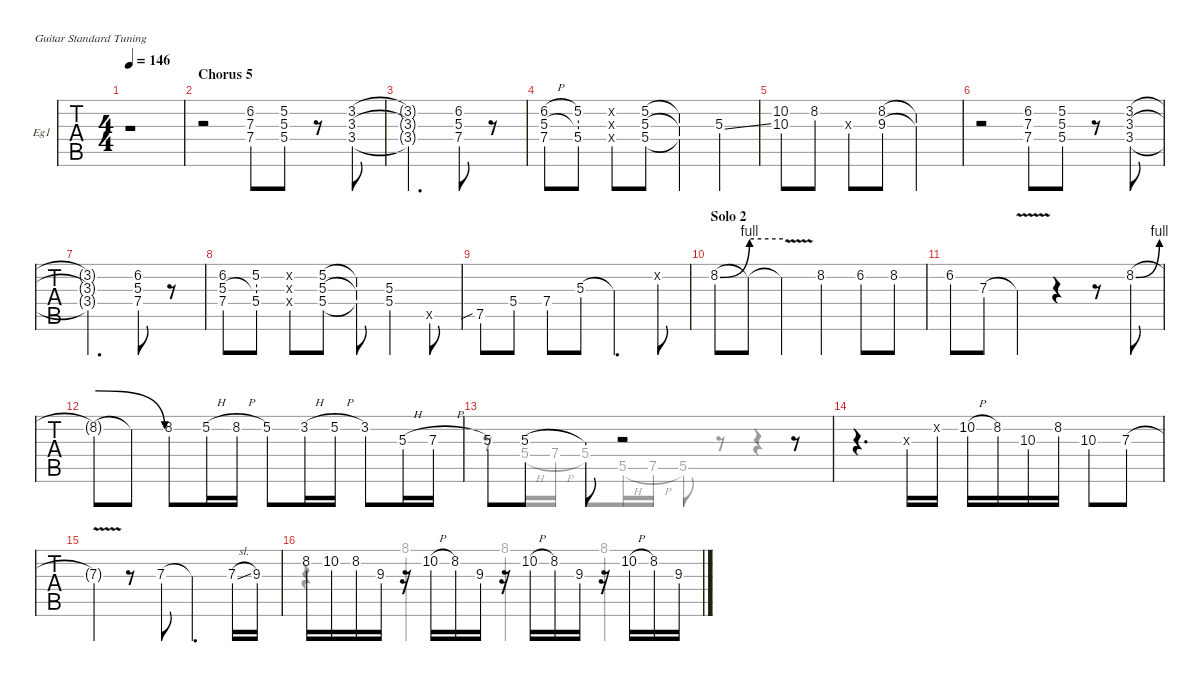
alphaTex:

\hideDynamics
\bracketExtendMode nobrackets
\firstSystemTrackNameOrientation horizontal
\otherSystemsTrackNameOrientation horizontal
\track ("Mark - Strat" "Eg1") {instrument acousticguitarnylon}
\staff {tabs}
\tuning (E4 B3 G3 D3 A2 E2)
\voice
\ts (4 4)
\tempo 146
\clef g2
\ks dminor
r.1{dy mf} |
\section ("" "Chorus 5")
r.2 (7.4{ac acc forcenatural} 7.3{ac acc forcenatural} 6.2{ac acc forcenatural}).8 (5.4{acc forcenatural} 5.3{acc forcenatural} 5.2{acc forcenatural}).8{dy mp} r.8 (3.3{acc b} 3.2{acc forcenatural} 3.4{acc forcenatural}).8 |
(3.4{t acc forcenatural} 3.3{t acc b} 3.2{t acc forcenatural}).2{d} (5.3{ac st acc forcenatural} 6.2{ac st acc forcenatural} 7.4{ac st acc forcenatural}).8{dy mf} r.8 |
(5.3{ac acc forcenatural} 6.2{h ac acc forcenatural} 7.4{h ac acc forcenatural}).8 (5.3{t acc forcenatural} 5.2{acc forcenatural} 5.4{acc forcenatural}).8 (5.2{x acc forcenatural} 5.3{x acc forcenatural} 5.4{x acc forcenatural}).8{dy mp} (5.3{acc forcenatural} 5.2{acc forcenatural} 5.4{acc forcenatural}).8{dy mf} (5.3{t acc forcenatural} 5.2{t acc forcenatural} 5.4{t acc forcenatural}).4 5.3{ss acc forcenatural}.4 |
(10.2{st acc forcenatural} 10.3{st acc forcenatural}).8 8.2{acc forcenatural}.8{dy p} 0.3{x acc forcenatural}.8 (8.2{acc forcenatural} 9.3{acc forcenatural}).8{dy mf} (8.2{t acc forcenatural} 9.3{t acc forcenatural}).2 |
r.2 (7.4{ac acc forcenatural} 7.3{ac acc forcenatural} 6.2{ac acc forcenatural}).8 (5.4{st acc forcenatural} 5.3{st acc forcenatural} 5.2{st acc forcenatural}).8 r.8 (3.4{acc forcenatural} 3.2{acc forcenatural} 3.3{acc b}).8 |
(3.3{t acc b} 3.4{t acc forcenatural} 3.2{t acc forcenatural}).2{d} (5.3{ac st acc forcenatural} 6.2{ac st acc forcenatural} 7.4{ac st acc forcenatural}).8 r.8 |
(7.4{ac acc forcenatural} 5.3{ac acc forcenatural} 6.2{ac acc forcenatural}).8 (5.4{acc forcenatural} 5.3{t acc forcenatural} 5.2{acc forcenatural}).8 (5.3{x acc forcenatural} 5.2{x acc forcenatural} 5.4{x acc forcenatural}).8 (5.3{acc forcenatural} 5.4{acc forcenatural} 5.2{acc forcenatural}).8 (5.3{t acc forcenatural} 5.2{t acc forcenatural} 5.4{t acc forcenatural}).8 (5.3{acc forcenatural} 5.4{acc forcenatural}).4{dy p} 5.5{x acc forcenatural}.8{dy mf} |
7.5{sib acc forcenatural}.8 5.4{acc forcenatural}.8 7.4{acc forcenatural}.8 5.3{acc forcenatural}.8 5.3{t acc forcenatural}.4{d} 5.2{x acc forcenatural}.8 |
\section ("" "Solo 2")
8.2{be (bend 0 0 15 4) acc forcenatural}.8 8.2{be (hold 0 4 60 4) v t}.8 8.2{v t}.4 8.2{acc forcenatural}.4 6.2{acc forcenatural}.8 8.2{acc forcenatural}.8 |
6.2{acc forcenatural}.8{dy p} 7.3{acc forcenatural}.8 7.3{v t acc forcenatural}.4 r.4 r.8 8.2{be (bend 0 0 15 4) acc forcenatural}.8{dy mp} |
8.2{be (release 0 4 15 0) t}.8 8.2{t acc forcenatural}.8 8.2{st acc forcenatural}.8 5.2{h ac acc forcenatural}.16{dy mf} 8.2{h acc forcenatural}.16{dy mp} 5.2{acc forcenatural}.8 3.2{h ac acc forcenatural}.16{dy mf} 5.2{h acc forcenatural}.16{dy mp} 3.2{st acc forcenatural}.8 5.3{h ac acc forcenatural}.16{dy mf} 7.3{h acc forcenatural}.16{dy mp} |
5.3{st acc forcenatural}.8 5.3{ac acc forcenatural}.8 5.3{t acc forcenatural}.8 r.2 r.8 |
r.4{d} 10.3{x acc forcenatural}.16{dy mf} 8.2{x acc forcenatural}.16 10.2{h acc forcenatural}.16 8.2{acc forcenatural}.16 10.3{acc forcenatural}.16 8.2{acc forcenatural}.16 10.3{acc forcenatural}.8 7.3{acc forcenatural}.8{dy mp} |
7.3{v t acc forcenatural}.4 r.8 7.3{acc forcenatural}.8{dy p} 7.3{t acc forcenatural}.4{d} 7.3{sl acc forcenatural}.16 9.3{acc forcenatural}.16 |
8.2{ac acc forcenatural}.16 10.2{acc forcenatural}.16 8.2{acc forcenatural}.16 9.3{acc forcenatural}.16 r.16 10.2{h acc forcenatural}.16{dy mp} 8.2{acc forcenatural}.16 9.3{acc forcenatural}.16 r.16 10.2{h acc forcenatural}.16 8.2{acc forcenatural}.16 9.3{acc forcenatural}.16 r.16 10.2{h acc forcenatural}.16 8.2{acc forcenatural}.16 9.3{acc forcenatural}.16
\voice
\clef g2
\ottava regular
\simile none
\ks dminor
|
|
|
|
|
|
|
|
|
|
|
|
r.8 5.4{h ac acc forcenatural}.16{dy mp} 7.4{h acc forcenatural}.16 5.4{st acc forcenatural}.8 5.5{h ac acc forcenatural}.16 7.5{h acc forcenatural}.16 5.5{st acc forcenatural}.8 r.8 r.4 |
|
|
r.4 8.1{acc forcenatural}.4{dy mf} 8.1{acc forcenatural}.4 8.1{acc forcenatural}.4
